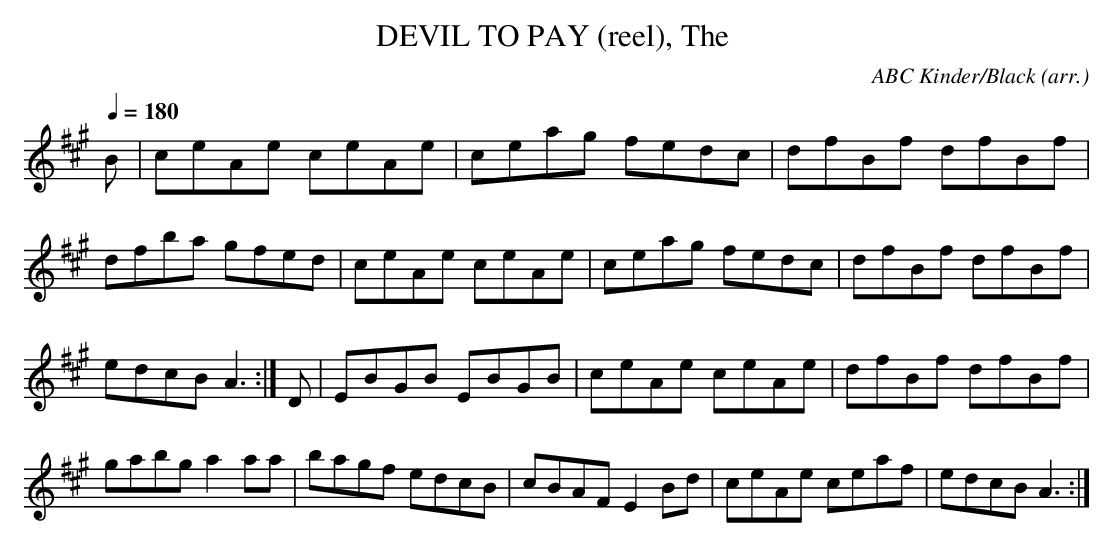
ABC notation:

X:1
T:DEVIL TO PAY (reel), The \
C:ABC Kinder/Black (arr.)\
Q:1/4=180\
M:4/4\
L:1/8\
K:A\
B|ceAe ceAe|ceag fedc|dfBf dfBf|dfba gfed|\
ceAe ceAe|ceag fedc|dfBf dfBf|edcB A3 :|\
D|EBGB EBGB|ceAe ceAe|dfBf dfBf|gabg a2 aa|\
bagf edcB|cBAF E2 Bd|ceAe ceaf|edcB A3 :|\
\
\
